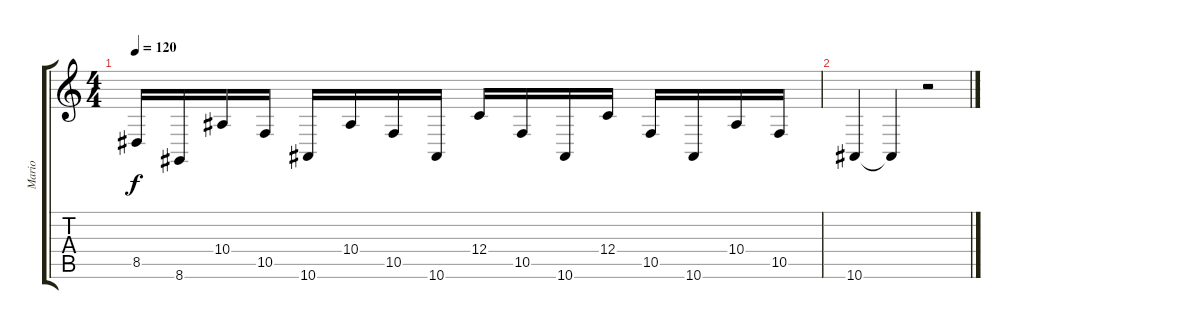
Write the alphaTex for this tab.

\track ("Mario" "Mario") {instrument acousticgrandpiano}
\staff {score tabs}
\tuning (D4 A3 F3 C3 G2 C2) {hide}
\ts (4 4)
\tempo 120
\clef g2
\ks c
8.5.16{dy f} 8.6.16 10.4.16 10.5.16 10.6.16 10.4.16 10.5.16 10.6.16 12.4.16 10.5.16 10.6.16 12.4.16 10.5.16 10.6.16 10.4.16 10.5.16 |
10.6.4 10.6{t}.4 r.2
